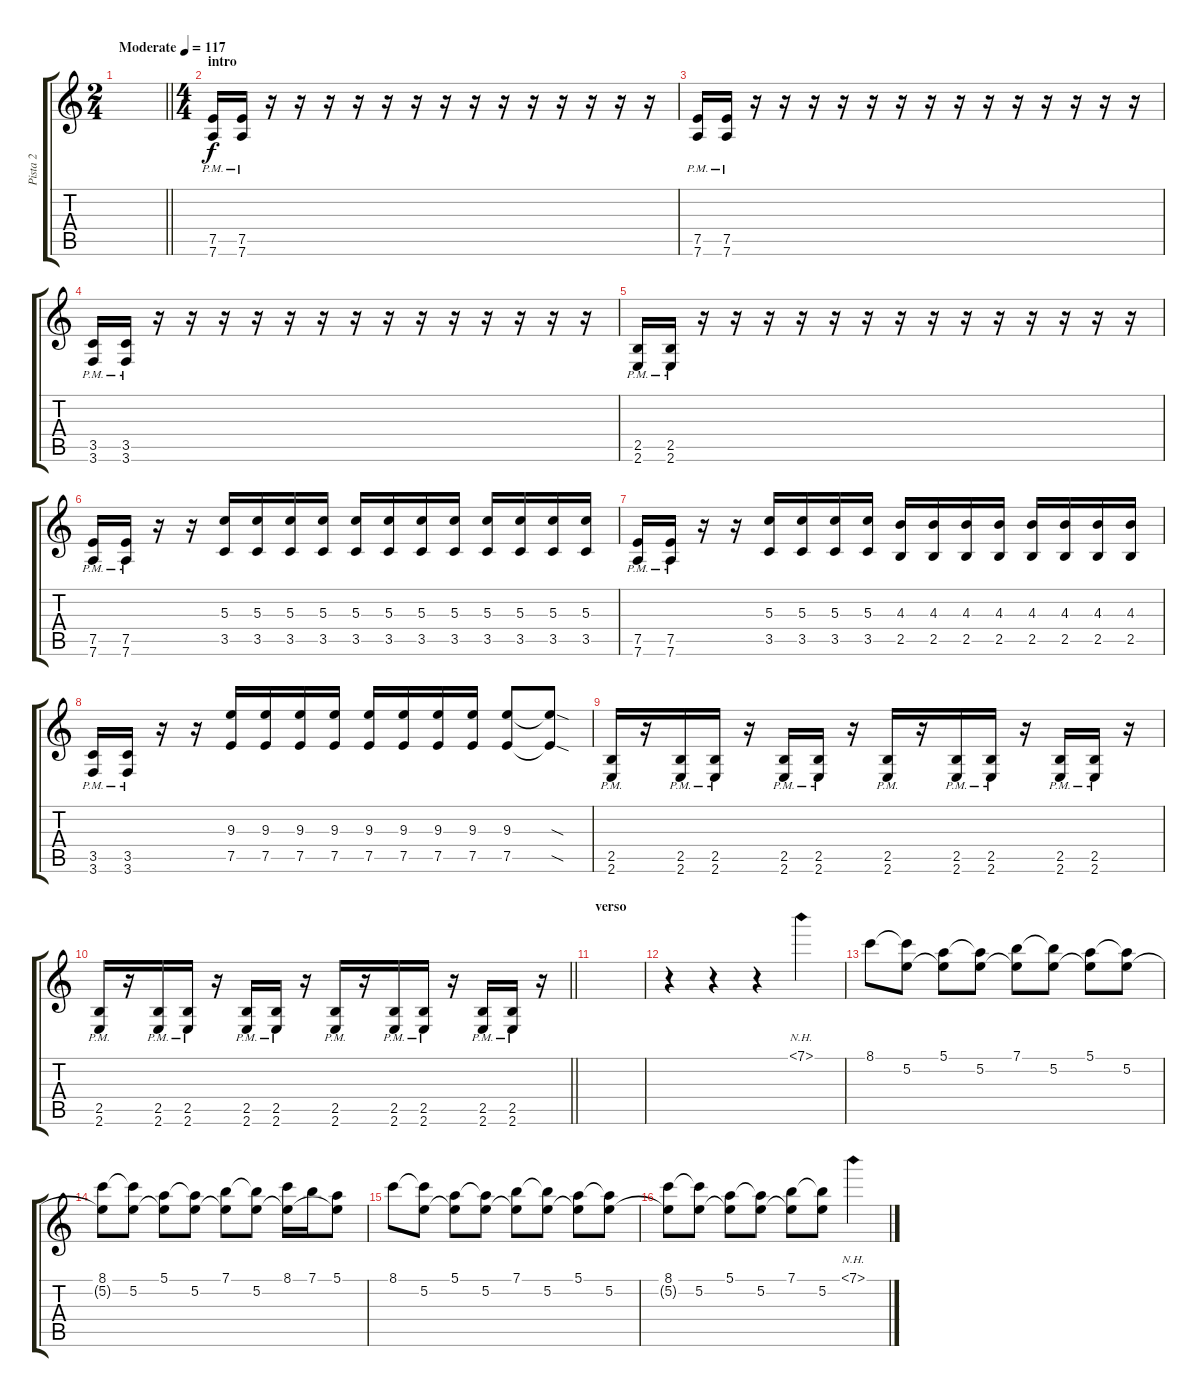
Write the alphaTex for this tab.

\track ("Pista 2" "Pista 2") {instrument distortionguitar}
\staff {score tabs}
\tuning (E4 B3 G3 D3 A2 D2) {hide}
\ts (2 4)
\tempo (117 "Moderate")
\clef g2
\barLineRight lightlight
\ks c
|
\ts (4 4)
\section ("" "intro")
\ks aminor
(7.5{pm} 7.6{pm}).16 (7.5{pm} 7.6{pm}).16 r.16 r.16 r.16 r.16 r.16 r.16 r.16 r.16 r.16 r.16 r.16 r.16 r.16 r.16 |
(7.5{pm} 7.6{pm}).16 (7.5{pm} 7.6{pm}).16 r.16 r.16 r.16 r.16 r.16 r.16 r.16 r.16 r.16 r.16 r.16 r.16 r.16 r.16 |
(3.5{pm} 3.6{pm}).16 (3.5{pm} 3.6{pm}).16 r.16 r.16 r.16 r.16 r.16 r.16 r.16 r.16 r.16 r.16 r.16 r.16 r.16 r.16 |
(2.5{pm} 2.6{pm}).16 (2.5{pm} 2.6{pm}).16 r.16 r.16 r.16 r.16 r.16 r.16 r.16 r.16 r.16 r.16 r.16 r.16 r.16 r.16 |
(7.5{pm} 7.6{pm}).16 (7.5{pm} 7.6{pm}).16 r.16 r.16 (5.3 3.5).16 (5.3 3.5).16 (5.3 3.5).16 (5.3 3.5).16 (5.3 3.5).16 (5.3 3.5).16 (5.3 3.5).16 (5.3 3.5).16 (5.3 3.5).16 (5.3 3.5).16 (5.3 3.5).16 (5.3 3.5).16 |
(7.5{pm} 7.6{pm}).16 (7.5{pm} 7.6{pm}).16 r.16 r.16 (5.3 3.5).16 (5.3 3.5).16 (5.3 3.5).16 (5.3 3.5).16 (4.3 2.5).16 (4.3 2.5).16 (4.3 2.5).16 (4.3 2.5).16 (4.3 2.5).16 (4.3 2.5).16 (4.3 2.5).16 (4.3 2.5).16 |
(3.5{pm} 3.6{pm}).16 (3.5{pm} 3.6{pm}).16 r.16 r.16 (9.3 7.5).16 (9.3 7.5).16 (9.3 7.5).16 (9.3 7.5).16 (9.3 7.5).16 (9.3 7.5).16 (9.3 7.5).16 (9.3 7.5).16 (9.3 7.5).8 (9.3{sod t} 7.5{sod t}).8 |
(2.5{pm} 2.6{pm}).16 r.16 (2.5{pm} 2.6{pm}).16 (2.5{pm} 2.6{pm}).16 r.16 (2.5{pm} 2.6{pm}).16 (2.5{pm} 2.6{pm}).16 r.16 (2.5{pm} 2.6{pm}).16 r.16 (2.5{pm} 2.6{pm}).16 (2.5{pm} 2.6{pm}).16 r.16 (2.5{pm} 2.6{pm}).16 (2.5{pm} 2.6{pm}).16 r.16 |
\barLineRight lightlight
(2.5{pm} 2.6{pm}).16 r.16 (2.5{pm} 2.6{pm}).16 (2.5{pm} 2.6{pm}).16 r.16 (2.5{pm} 2.6{pm}).16 (2.5{pm} 2.6{pm}).16 r.16 (2.5{pm} 2.6{pm}).16 r.16 (2.5{pm} 2.6{pm}).16 (2.5{pm} 2.6{pm}).16 r.16 (2.5{pm} 2.6{pm}).16 (2.5{pm} 2.6{pm}).16 r.16 |
\section ("" "verso")
|
r.4 r.4 r.4 7.1{nh}.4 |
8.1.8 (8.1{t} 5.2).8 (5.1 5.2{t}).8 (5.1{t} 5.2).8 (7.1 5.2{t}).8 (7.1{t} 5.2).8 (5.1 5.2{t}).8 (5.1{t} 5.2).8 |
(8.1 5.2{t}).8 (8.1{t} 5.2).8 (5.1 5.2{t}).8 (5.1{t} 5.2).8 (7.1 5.2{t}).8 (7.1{t} 5.2).8 (8.1 5.2{t}).16 7.1.16 (5.1 5.2{t}).8 |
8.1.8 (8.1{t} 5.2).8 (5.1 5.2{t}).8 (5.1{t} 5.2).8 (7.1 5.2{t}).8 (7.1{t} 5.2).8 (5.1 5.2{t}).8 (5.1{t} 5.2).8 |
(8.1 5.2{t}).8 (8.1{t} 5.2).8 (5.1 5.2{t}).8 (5.1{t} 5.2).8 (7.1 5.2{t}).8 (7.1{t} 5.2).8 7.1{nh}.4
